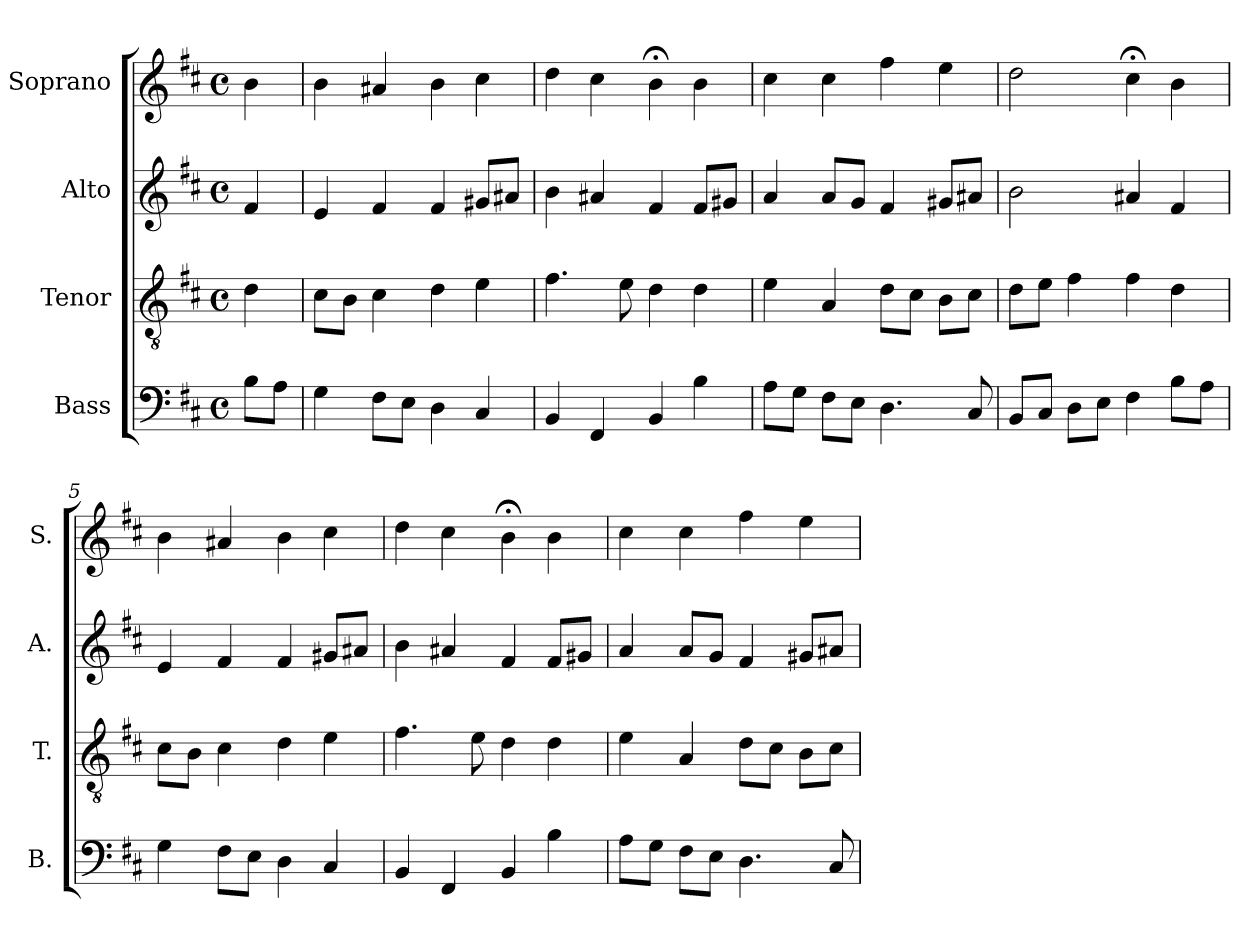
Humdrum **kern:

**kern	**kern	**kern	**kern
*part4	*part3	*part2	*part1
*staff4	*staff3	*staff2	*staff1
*I"Bass	*I"Tenor	*I"Alto	*I"Soprano
*I'B.	*I'T.	*I'A.	*I'S.
*clefF4	*clefGv2	*clefG2	*clefG2
*k[f#c#]	*k[f#c#]	*k[f#c#]	*k[f#c#]
*b:	*b:	*b:	*b:
*M4/4	*M4/4	*M4/4	*M4/4
*met(c)	*met(c)	*met(c)	*met(c)
=	=	=	=
8B\L	4d\	4f#/	4b\
8A\J	.	.	.
=1	=1	=1	=1
4G\	8c#\L	4e/	4b\
.	8B\J	.	.
8F#\L	4c#\	4f#/	4a#X/
8E\J	.	.	.
4D\	4d\	4f#/	4b\
4C#/	4e\	8g#X/L	4cc#\
.	.	8a#X/J	.
=2	=2	=2	=2
4BB/	4.f#\	4b\	4dd\
4FF#/	.	4a#X/	4cc#\
.	8e\	.	.
4BB/	4d\	4f#/	4b;<\
4B\	4d\	8f#/L	4b\
.	.	8g#X/J	.
=3	=3	=3	=3
8A\L	4e\	4a/	4cc#\
8G\J	.	.	.
8F#\L	4A/	8a/L	4cc#\
8E\J	.	8g/J	.
4.D\	8d\L	4f#/	4ff#\
.	8c#\J	.	.
.	8B\L	8g#X/L	4ee\
8C#/	8c#\J	8a#X/J	.
=4	=4	=4	=4
8BB/L	8d\L	2b\	2dd\
8C#/J	8e\J	.	.
8D\L	4f#\	.	.
8E\J	.	.	.
4F#\	4f#\	4a#X/	4cc#;<\
8B\L	4d\	4f#/	4b\
8A\J	.	.	.
=5	=5	=5	=5
4G\	8c#\L	4e/	4b\
.	8B\J	.	.
8F#\L	4c#\	4f#/	4a#X/
8E\J	.	.	.
4D\	4d\	4f#/	4b\
4C#/	4e\	8g#X/L	4cc#\
.	.	8a#X/J	.
!!LO:LB:g=z
=6	=6	=6	=6
4BB/	4.f#\	4b\	4dd\
4FF#/	.	4a#X/	4cc#\
.	8e\	.	.
4BB/	4d\	4f#/	4b;<\
4B\	4d\	8f#/L	4b\
.	.	8g#X/J	.
=7	=7	=7	=7
8A\L	4e\	4a/	4cc#\
8G\J	.	.	.
8F#\L	4A/	8a/L	4cc#\
8E\J	.	8g/J	.
4.D\	8d\L	4f#/	4ff#\
.	8c#\J	.	.
.	8B\L	8g#X/L	4ee\
8C#/	8c#\J	8a#X/J	.
=	=	=	=
*-	*-	*-	*-
